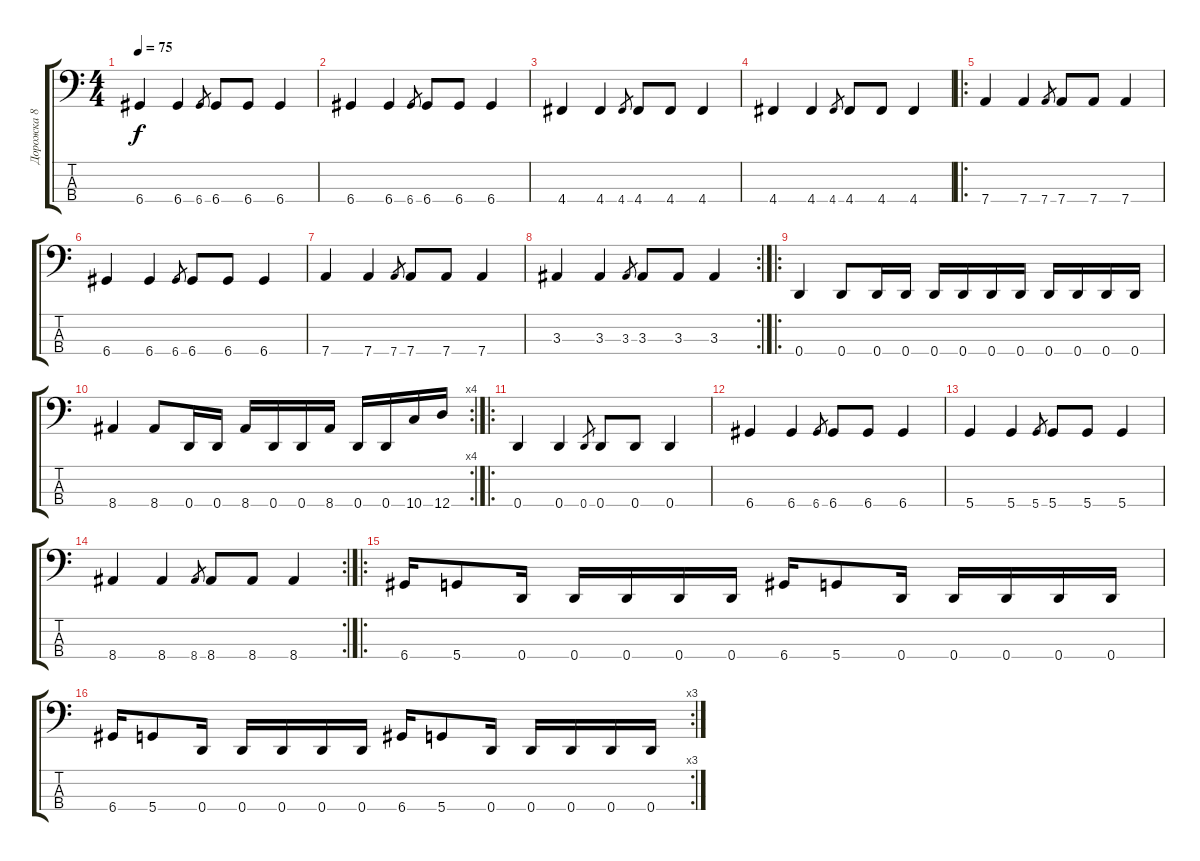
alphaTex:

\track ("Дорожка 8" "Дорожка 8") {instrument electricbassfinger}
\staff {score tabs}
\tuning (F2 C2 G1 D1) {hide}
\ts (4 4)
\tempo 75
\clef f4
\ks c
6.4.4{dy f} 6.4.4 6.4.8{gr} 6.4.8 6.4.8 6.4.4 |
6.4.4 6.4.4 6.4.8{gr} 6.4.8 6.4.8 6.4.4 |
4.4.4 4.4.4 4.4.8{gr} 4.4.8 4.4.8 4.4.4 |
4.4.4 4.4.4 4.4.8{gr} 4.4.8 4.4.8 4.4.4 |
\ro
7.4.4 7.4.4 7.4.8{gr} 7.4.8 7.4.8 7.4.4 |
6.4.4 6.4.4 6.4.8{gr} 6.4.8 6.4.8 6.4.4 |
7.4.4 7.4.4 7.4.8{gr} 7.4.8 7.4.8 7.4.4 |
\rc 2
3.3.4 3.3.4 3.3.8{gr} 3.3.8 3.3.8 3.3.4 |
\ro
0.4.4 0.4.8 0.4.16 0.4.16 0.4.16 0.4.16 0.4.16 0.4.16 0.4.16 0.4.16 0.4.16 0.4.16 |
\rc 4
8.4.4 8.4.8 0.4.16 0.4.16 8.4.16 0.4.16 0.4.16 8.4.16 0.4.16 0.4.16 10.4.16 12.4.16 |
\ro
0.4.4 0.4.4 0.4.8{gr} 0.4.8 0.4.8 0.4.4 |
6.4.4 6.4.4 6.4.8{gr} 6.4.8 6.4.8 6.4.4 |
5.4.4 5.4.4 5.4.8{gr} 5.4.8 5.4.8 5.4.4 |
\rc 2
8.4.4 8.4.4 8.4.8{gr} 8.4.8 8.4.8 8.4.4 |
\ro
6.4.16 5.4.8 0.4.16 0.4.16 0.4.16 0.4.16 0.4.16 6.4.16 5.4.8 0.4.16 0.4.16 0.4.16 0.4.16 0.4.16 |
\rc 3
6.4.16 5.4.8 0.4.16 0.4.16 0.4.16 0.4.16 0.4.16 6.4.16 5.4.8 0.4.16 0.4.16 0.4.16 0.4.16 0.4.16
